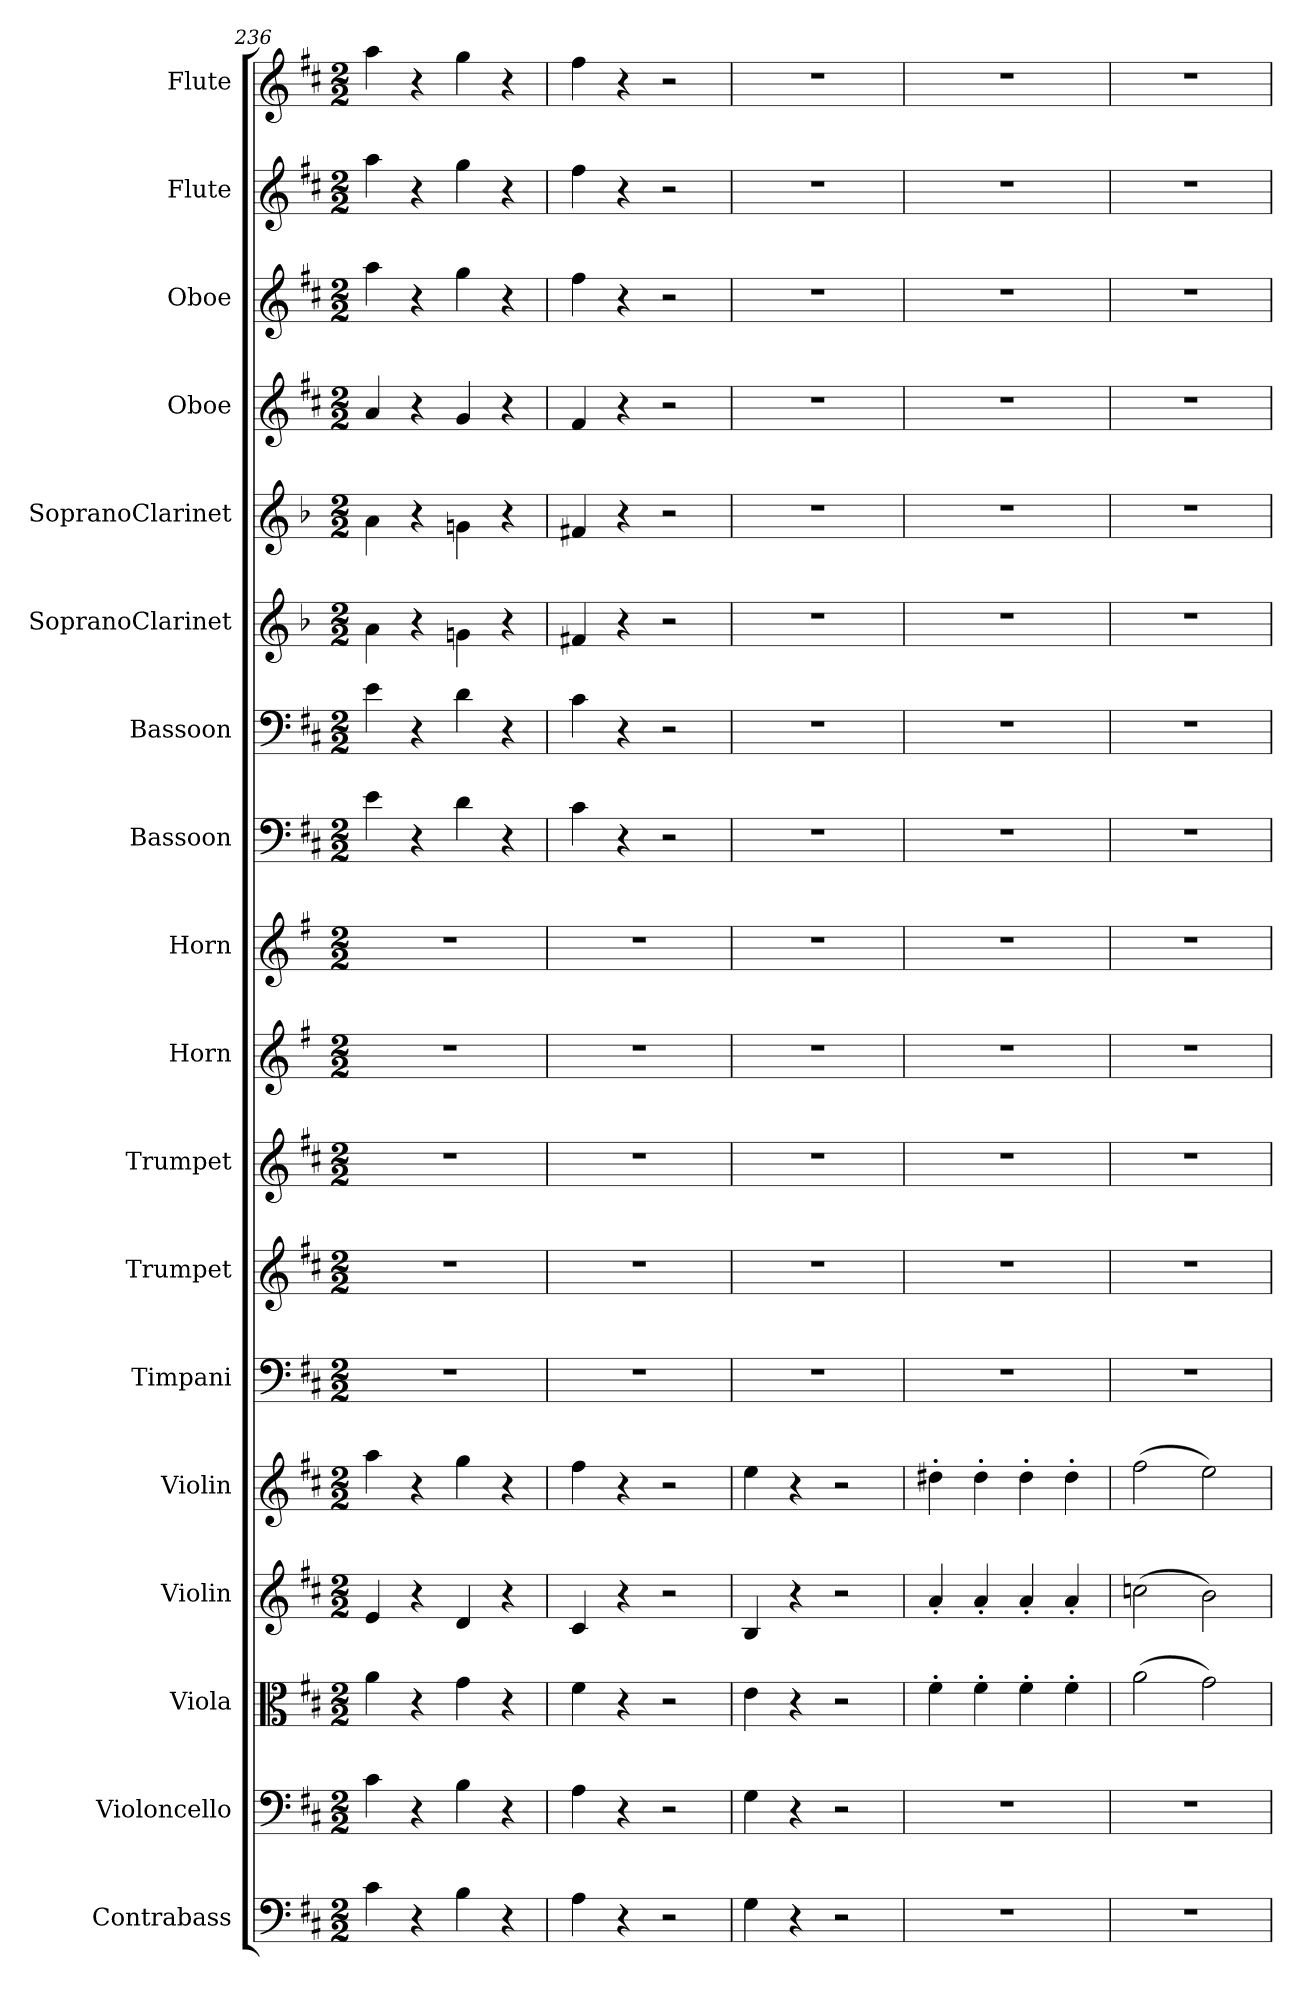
**kern	**kern	**kern	**kern	**kern	**kern	**kern	**kern	**kern	**kern	**kern	**kern	**kern	**kern	**kern	**kern	**kern	**kern
*part18	*part17	*part16	*part15	*part14	*part13	*part12	*part11	*part10	*part9	*part8	*part7	*part6	*part5	*part4	*part3	*part2	*part1
*staff18	*staff17	*staff16	*staff15	*staff14	*staff13	*staff12	*staff11	*staff10	*staff9	*staff8	*staff7	*staff6	*staff5	*staff4	*staff3	*staff2	*staff1
*I"Contrabass	*I"Violoncello	*I"Viola	*I"Violin	*I"Violin	*I"Timpani	*I"Trumpet	*I"Trumpet	*I"Horn	*I"Horn	*I"Bassoon	*I"Bassoon	*I"SopranoClarinet	*I"SopranoClarinet	*I"Oboe	*I"Oboe	*I"Flute	*I"Flute
*I'Cb	*I'Vc	*I'Vla	*I'Vln	*I'Vln	*I'Timp	*I'Tpt	*I'Tpt	*I'Hn	*I'Hn	*I'Bsn	*I'Bsn	*	*	*I'Ob	*I'Ob	*I'Fl	*I'Fl
*clefF4	*clefF4	*clefC3	*clefG2	*clefG2	*clefF4	*clefG2	*clefG2	*clefG2	*clefG2	*clefF4	*clefF4	*clefG2	*clefG2	*clefG2	*clefG2	*clefG2	*clefG2
*ITrd7c12	*	*	*	*	*	*ITrd1c2	*ITrd1c2	*ITrd4c7	*ITrd4c7	*	*	*	*	*	*	*	*
*k[f#c#]	*k[f#c#]	*k[f#c#]	*k[f#c#]	*k[f#c#]	*k[f#c#]	*k[]	*k[]	*k[]	*k[]	*k[f#c#]	*k[f#c#]	*k[b-]	*k[b-]	*k[f#c#]	*k[f#c#]	*k[f#c#]	*k[f#c#]
*D:	*D:	*D:	*D:	*D:	*D:	*	*	*	*	*D:	*D:	*	*	*D:	*D:	*D:	*D:
*M2/2	*M2/2	*M2/2	*M2/2	*M2/2	*M2/2	*M2/2	*M2/2	*M2/2	*M2/2	*M2/2	*M2/2	*M2/2	*M2/2	*M2/2	*M2/2	*M2/2	*M2/2
=236	=236	=236	=236	=236	=236	=236	=236	=236	=236	=236	=236	=236	=236	=236	=236	=236	=236
4C#\	4c#\	4a\	4e/	4aa\	1r	1r	1r	1r	1r	4e\	4e\	4a\	4a\	4a/	4aa\	4aa\	4aa\
4r	4r	4r	4r	4r	.	.	.	.	.	4r	4r	4r	4r	4r	4r	4r	4r
4BB\	4B\	4g\	4d/	4gg\	.	.	.	.	.	4d\	4d\	4gn\	4gn\	4g/	4gg\	4gg\	4gg\
4r	4r	4r	4r	4r	.	.	.	.	.	4r	4r	4r	4r	4r	4r	4r	4r
=237	=237	=237	=237	=237	=237	=237	=237	=237	=237	=237	=237	=237	=237	=237	=237	=237	=237
4AA\	4A\	4f#\	4c#/	4ff#\	1r	1r	1r	1r	1r	4c#\	4c#\	4f#X/	4f#X/	4f#/	4ff#\	4ff#\	4ff#\
4r	4r	4r	4r	4r	.	.	.	.	.	4r	4r	4r	4r	4r	4r	4r	4r
2r	2r	2r	2r	2r	.	.	.	.	.	2r	2r	2r	2r	2r	2r	2r	2r
=238	=238	=238	=238	=238	=238	=238	=238	=238	=238	=238	=238	=238	=238	=238	=238	=238	=238
4GG\	4G\	4e\	4B/	4ee\	1r	1r	1r	1r	1r	1r	1r	1r	1r	1r	1r	1r	1r
4r	4r	4r	4r	4r	.	.	.	.	.	.	.	.	.	.	.	.	.
2r	2r	2r	2r	2r	.	.	.	.	.	.	.	.	.	.	.	.	.
=239	=239	=239	=239	=239	=239	=239	=239	=239	=239	=239	=239	=239	=239	=239	=239	=239	=239
1r	1r	4f#'\	4a'/	4dd#X'\	1r	1r	1r	1r	1r	1r	1r	1r	1r	1r	1r	1r	1r
.	.	4f#'\	4a'/	4dd#'\	.	.	.	.	.	.	.	.	.	.	.	.	.
.	.	4f#'\	4a'/	4dd#'\	.	.	.	.	.	.	.	.	.	.	.	.	.
.	.	4f#'\	4a'/	4dd#'\	.	.	.	.	.	.	.	.	.	.	.	.	.
=240	=240	=240	=240	=240	=240	=240	=240	=240	=240	=240	=240	=240	=240	=240	=240	=240	=240
1r	1r	(>2a\	(>2ccn\	(>2ff#\	1r	1r	1r	1r	1r	1r	1r	1r	1r	1r	1r	1r	1r
.	.	2g\)	2b\)	2ee\)	.	.	.	.	.	.	.	.	.	.	.	.	.
=	=	=	=	=	=	=	=	=	=	=	=	=	=	=	=	=	=
*-	*-	*-	*-	*-	*-	*-	*-	*-	*-	*-	*-	*-	*-	*-	*-	*-	*-
